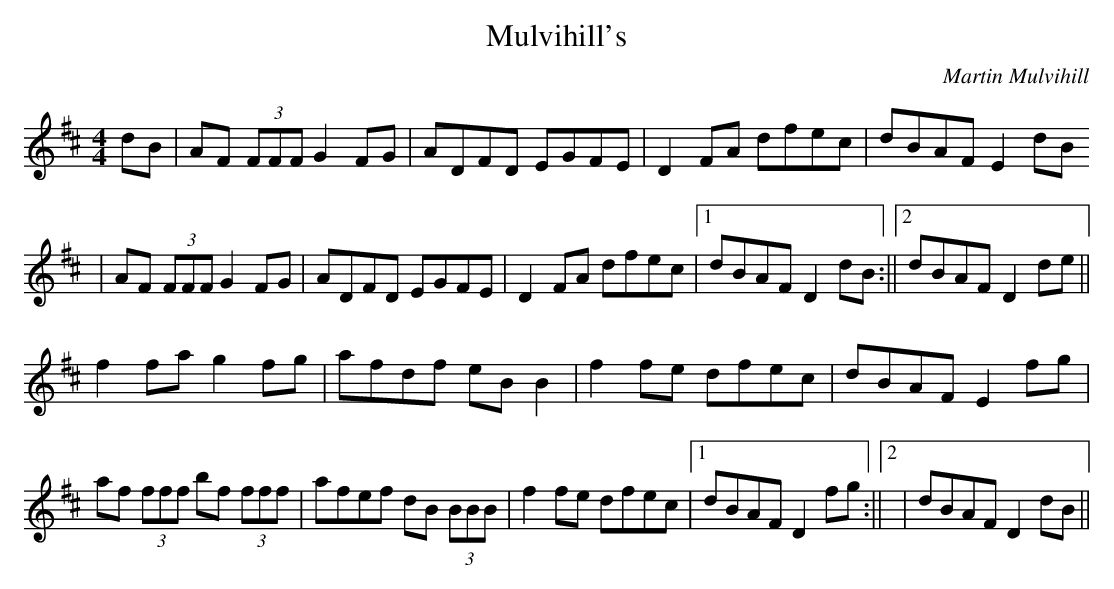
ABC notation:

X:1
T:Mulvihill's
M:4/4
L:1/8
C:Martin Mulvihill
K:D
dB|AF (3FFF G2 FG|ADFD EGFE|D2 FA dfec|dBAF E2 dB
|AF (3FFF G2 FG|ADFD EGFE|D2 FA dfec|1 dBAF D2 dB :||2 dBAF D2 de||
f2 fa g2 fg|afdf eB B2|f2 fe dfec|dBAF E2 fg|
af (3fff bf (3fff | afef dB (3BBB | f2 fe dfec|1 dBAF D2 fg:||2 |dBAF D2  dB||
